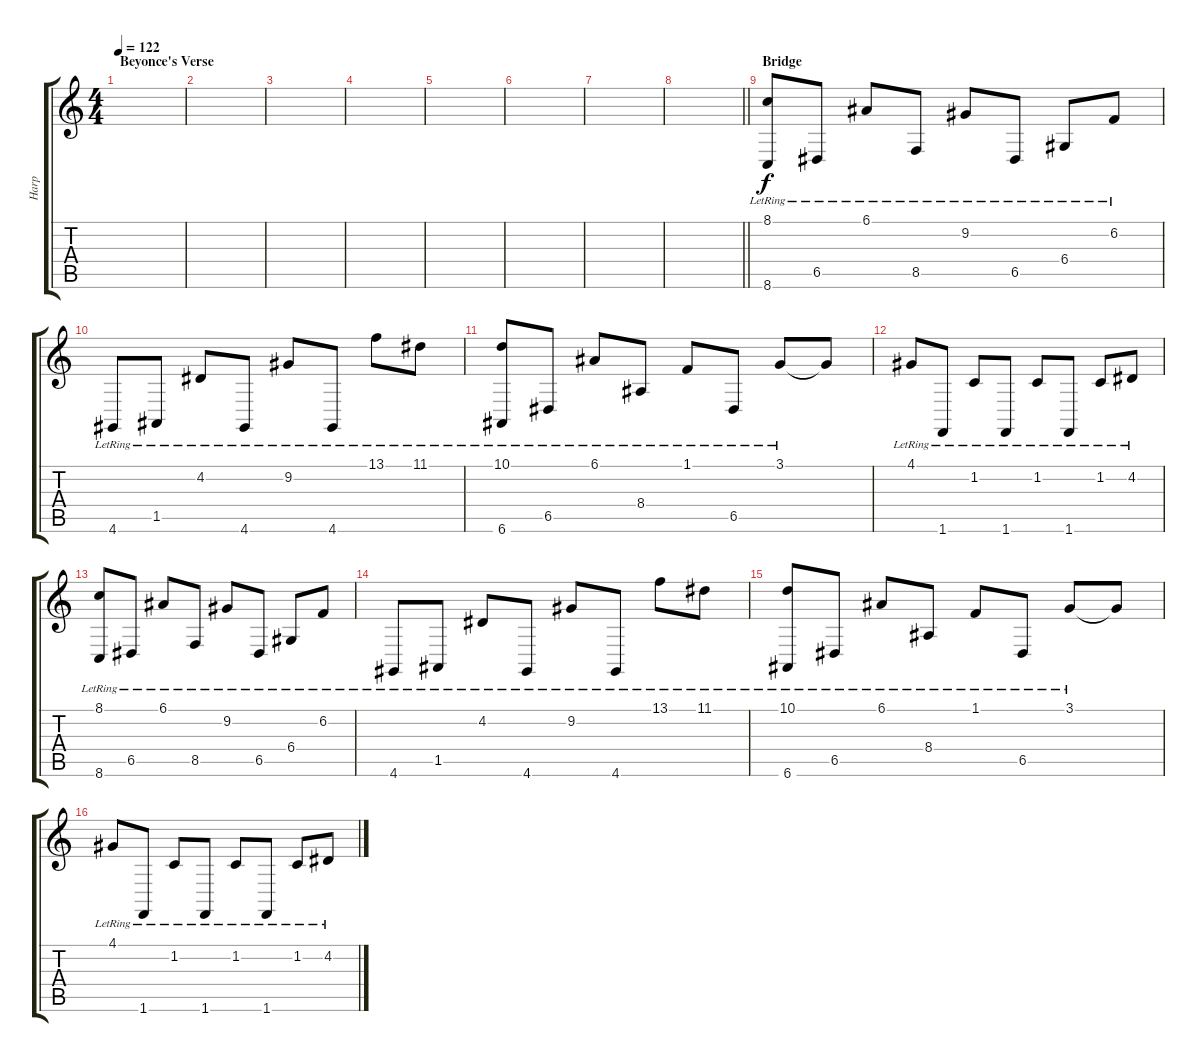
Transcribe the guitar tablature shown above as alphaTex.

\track ("Harp" "Harp") {instrument orchestralharp}
\staff {score tabs}
\tuning (E4 B3 G3 D3 A2 E2) {hide}
\ts (4 4)
\section ("" "Beyonce's Verse")
\tempo 122
\clef g2
\ks c
|
|
|
|
|
|
|
\barLineRight lightlight
|
\section ("" "Bridge")
(8.1{lr} 8.6{lr}).8 6.5{lr}.8 6.1{lr}.8 8.5{lr}.8 9.2{lr}.8 6.5{lr}.8 6.4{lr}.8 6.2{lr}.8 |
4.6{lr}.8 1.5{lr}.8 4.2{lr}.8 4.6{lr}.8 9.2{lr}.8 4.6{lr}.8 13.1{lr}.8 11.1{lr}.8 |
(10.1{lr} 6.6{lr}).8 6.5{lr}.8 6.1{lr}.8 8.4{lr}.8 1.1{lr}.8 6.5{lr}.8 3.1{lr}.8 3.1{t}.8 |
4.1{lr}.8 1.6{lr}.8 1.2{lr}.8 1.6{lr}.8 1.2{lr}.8 1.6{lr}.8 1.2{lr}.8 4.2{lr}.8 |
(8.1{lr} 8.6{lr}).8 6.5{lr}.8 6.1{lr}.8 8.5{lr}.8 9.2{lr}.8 6.5{lr}.8 6.4{lr}.8 6.2{lr}.8{txt ""} |
4.6{lr}.8 1.5{lr}.8 4.2{lr}.8 4.6{lr}.8 9.2{lr}.8 4.6{lr}.8 13.1{lr}.8 11.1{lr}.8 |
(10.1{lr} 6.6{lr}).8 6.5{lr}.8 6.1{lr}.8 8.4{lr}.8 1.1{lr}.8 6.5{lr}.8 3.1{lr}.8 3.1{t}.8 |
4.1{lr}.8 1.6{lr}.8 1.2{lr}.8 1.6{lr}.8 1.2{lr}.8 1.6{lr}.8 1.2{lr}.8 4.2{lr}.8
